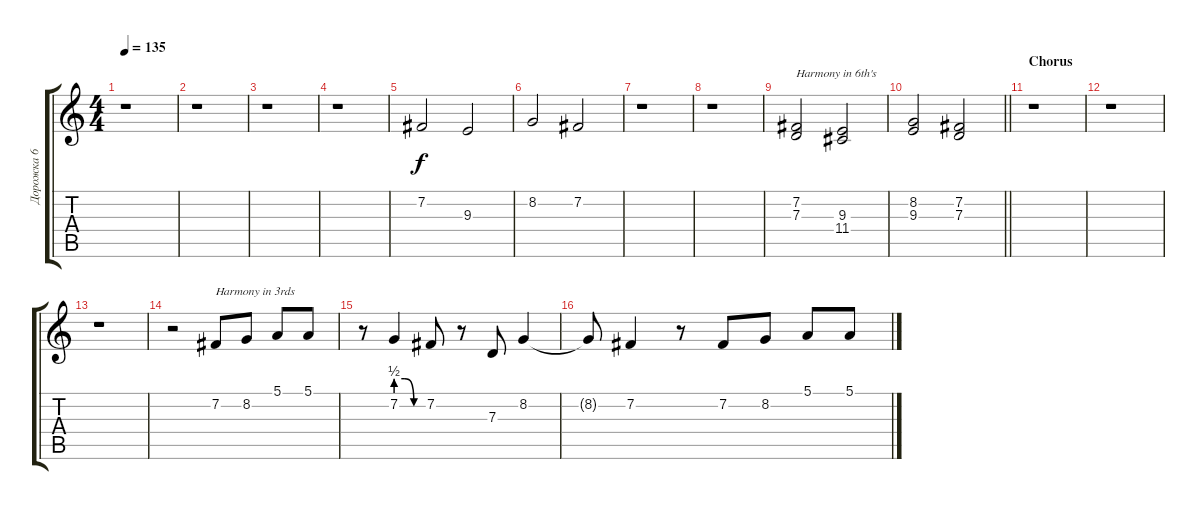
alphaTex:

\track ("Дорожка 6" "Дорожка 6") {instrument altosax}
\staff {score tabs}
\tuning (E4 B3 G3 D3 A2 E2) {hide}
\ts (4 4)
\tempo 135
\clef g2
\ks c
r.1{dy mp} |
r.1 |
r.1 |
r.1 |
7.2.2{dy f} 9.3.2 |
8.2.2 7.2.2 |
r.1 |
r.1 |
(7.2 7.3).2{txt "Harmony in 6th's"} (9.3 11.4).2 |
\barLineRight lightlight
(8.2 9.3).2 (7.2 7.3).2 |
\section ("" "Chorus")
r.1 |
r.1 |
r.1 |
r.2 7.2.8{txt "Harmony in 3rds"} 8.2.8 5.1.8 5.1.8 |
r.8 7.2{be (custom 0 2 20 2 40 0 60 0)}.4 7.2.8 r.8 7.3.8 8.2.4 |
8.2{t}.8 7.2.4 r.8 7.2.8 8.2.8 5.1.8 5.1.8
